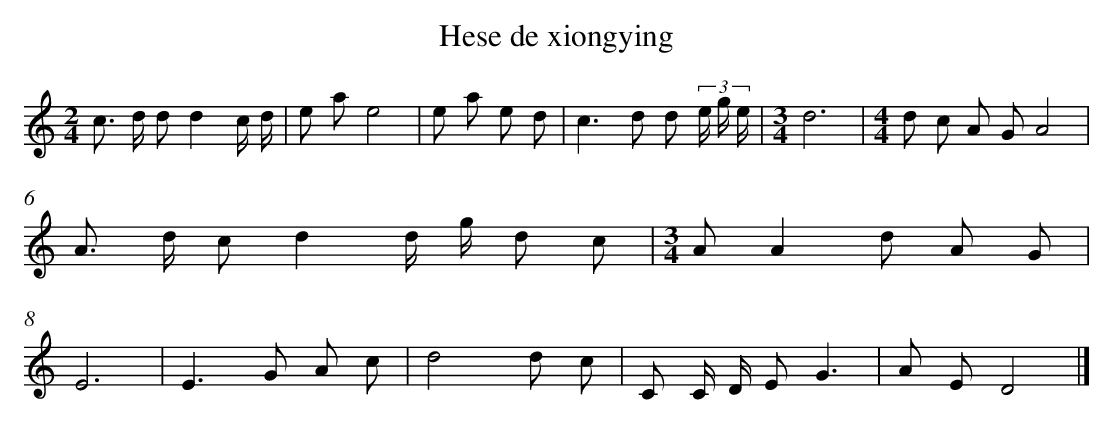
X:1
T: Hese de xiongying
L: 1/8
M: 2/4
K: C
c> d dd2c/ d/ [I:setbarnb 1]|
e ae4 |
e a e d |
c2>d2 d (3e/ g/ e/ |
[M:3/4]d6 |
[M:4/4]d c A GA4 |
A> d cd2d/ g/ d c |
[M:3/4]AA2d A G |
E6 |
E2>G2 A c |
d4d c |
C C/ D/ EG3 |
A ED4 |]
